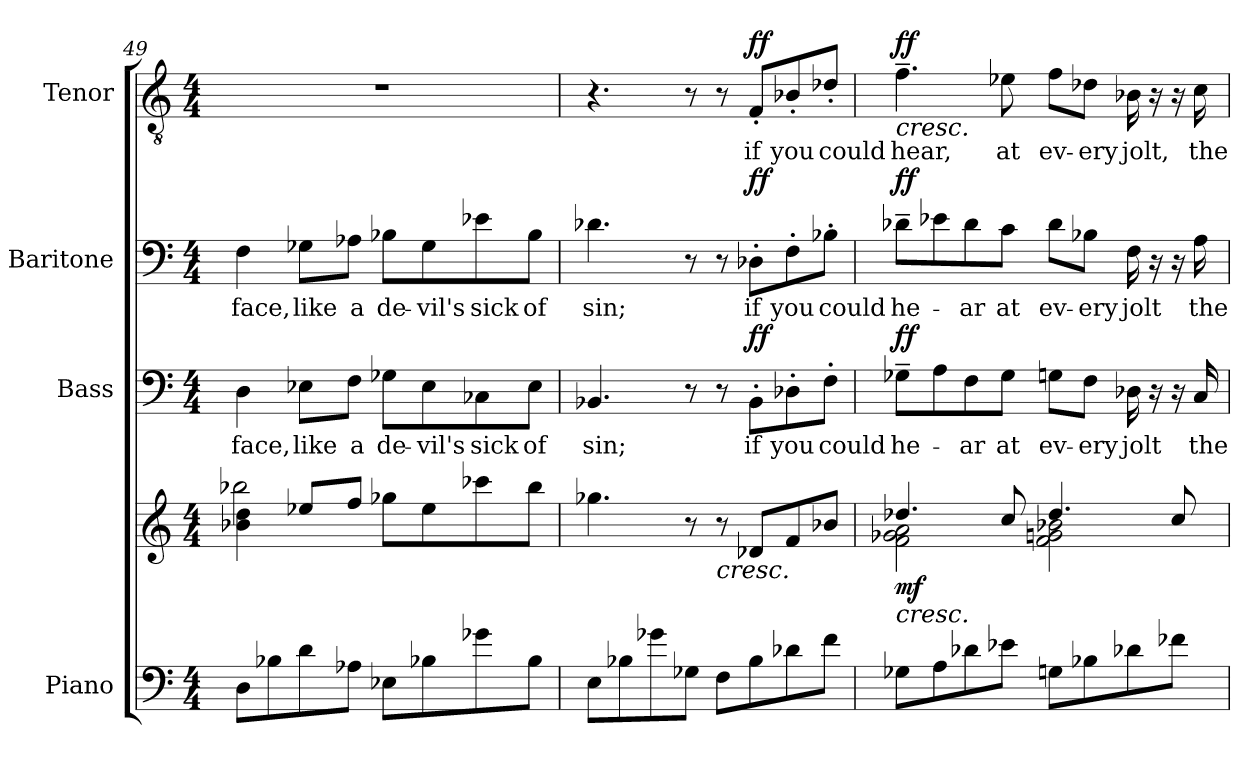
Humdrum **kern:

**kern	**kern	**dynam	**kern	**text	**dynam	**kern	**text	**dynam	**kern	**text	**dynam
*part4	*part4	*part4	*part3	*part3	*part3	*part2	*part2	*part2	*part1	*part1	*part1
*staff5	*staff4	*staff4/5	*staff3	*staff3	*staff3	*staff2	*staff2	*staff2	*staff1	*staff1	*staff1
*I"Piano	*	*	*I"Bass	*	*	*I"Baritone	*	*	*I"Tenor	*	*
*I'Pno.	*	*	*I'B.	*	*	*I'Bar.	*	*	*I'T.	*	*
*clefF4	*clefG2	*	*clefF4	*	*	*clefF4	*	*	*clefGv2	*	*
*k[]	*k[]	*	*k[]	*	*	*k[]	*	*	*k[]	*	*
*M4/4	*M4/4	*	*M4/4	*	*	*M4/4	*	*	*M4/4	*	*
=49	=49	=49	=49	=49	=49	=49	=49	=49	=49	=49	=49
*	*^	*	*	*	*	*	*	*	*	*	*
!	!	!	!	!	!LO:LY:b	!	!	!LO:LY:b	!	!	!	!
8D\L	4b-X\ 4dd\	2bb-X\	.	4D\	face,	.	4F\	face,	.	1r	.	.
8B-X\	.	.	.	.	.	.	.	.	.	.	.	.
!	!	!	!	!	!LO:LY:b	!	!	!LO:LY:b	!	!	!	!
8d\	8ee-X/L	.	.	8E-X\L	like	.	8G-X\L	like	.	.	.	.
!	!	!	!	!	!LO:LY:b	!	!	!LO:LY:b	!	!	!	!
8A-X\J	8ff/J	.	.	8F\J	a	.	8A-X\J	a	.	.	.	.
!	!	!	!	!	!LO:LY:b	!	!	!LO:LY:b	!	!	!	!
8E-X\L	8gg-X\L	2ryy	.	8G-X\L	de-	.	8B-X\L	de-	.	.	.	.
!	!	!	!	!	!LO:LY:b	!	!	!LO:LY:b	!	!	!	!
8B-X\	8ee-\	.	.	8E-\	-vil's	.	8G-\	-vil's	.	.	.	.
!	!	!	!	!	!LO:LY:b	!	!	!LO:LY:b	!	!	!	!
8g-X\	8ccc-X\	.	.	8C-X\	sick	.	8e-X\	sick	.	.	.	.
!	!	!	!	!	!LO:LY:b	!	!	!LO:LY:b	!	!	!	!
8B-\J	8bb-\J	.	.	8E-\J	of	.	8B-\J	of	.	.	.	.
*	*v	*v	*	*	*	*	*	*	*	*	*	*
!!LO:PB:g=z
=50	=50	=50	=50	=50	=50	=50	=50	=50	=50	=50	=50
!	!	!	!	!LO:LY:b	!	!	!LO:LY:b	!	!	!	!
8E\L	4.gg-X\	.	4.BB-X/	sin;	.	4.d-X\	sin;	.	4.r	.	.
8B-X\	.	.	.	.	.	.	.	.	.	.	.
8g-X\	.	.	.	.	.	.	.	.	.	.	.
8G-X\J	8r	.	8r	.	.	8r	.	.	8r	.	.
!	!LO:TX:b:i:t=cresc.	!	!	!	!	!	!	!	!	!	!
8F\L	8r	.	8r	.	.	8r	.	.	8r	.	.
!	!	!	!	!LO:LY:b	!LO:DY:b	!	!LO:LY:b	!LO:DY:b	!	!LO:LY:b	!LO:DY:b
8B-\	8d-X/L	.	8BB-'\L	if	ff	8D-X'\L	if	ff	8F'/L	if	ff
!	!	!	!	!LO:LY:b	!	!	!LO:LY:b	!	!	!LO:LY:b	!
8d-X\	8f/	.	8D-X'\	you	.	8F'\	you	.	8B-X'/	you	.
!	!	!	!	!LO:LY:b	!	!	!LO:LY:b	!	!	!LO:LY:b	!
8f\J	8b-X/J	.	8F'\J	could	.	8B-X'\J	could	.	8d-X'/J	could	.
=51	=51	=51	=51	=51	=51	=51	=51	=51	=51	=51	=51
*	*^	*	*	*	*	*	*	*	*	*	*
!	!	!	!	!	!	!	!	!	!	!LO:TX:b:i:t=cresc.	!	!
!	!LO:TX:b:i:t=cresc.	!	!	!	!	!	!	!	!	!	!	!
!	!	!	!LO:DY:b	!	!LO:LY:b	!LO:DY:b	!	!LO:LY:b	!LO:DY:b	!	!LO:LY:b	!LO:DY:b
8G-X\L	4.dd-X/	2f\ 2g-X\ 2a\	mf	8G-X~\L	he-	ff	8d-X~\L	he-	ff	4.f~\	hear,	ff
8A\	.	.	.	8A\	.	.	8e-X\	.	.	.	.	.
!	!	!	!	!	!LO:LY:b	!	!	!LO:LY:b	!	!	!	!
8d-X\	.	.	.	8F\	-ar	.	8d-\	-ar	.	.	.	.
!	!	!	!	!	!LO:LY:b	!	!	!LO:LY:b	!	!	!LO:LY:b	!
8e-X\J	8cc/	.	.	8G-\J	at	.	8c\J	at	.	8e-X\	at	.
!	!	!	!	!	!LO:LY:b	!	!	!LO:LY:b	!	!	!LO:LY:b	!
8Gn\L	4.dd-/	2f\ 2gn\ 2b-X\	.	8Gn\L	ev-	.	8d-\L	ev-	.	8f\L	ev-	.
!	!	!	!	!	!LO:LY:b	!	!	!LO:LY:b	!	!	!LO:LY:b	!
8B-X\	.	.	.	8F\J	-ery	.	8B-X\J	-ery	.	8d-X\J	-ery	.
!	!	!	!	!	!LO:LY:b	!	!	!LO:LY:b	!	!	!LO:LY:b	!
8d-X\	.	.	.	16D-X\	jolt	.	16F\	jolt	.	16B-X\	jolt,	.
.	.	.	.	16r	.	.	16r	.	.	16r	.	.
8f-X\J	8cc/	.	.	16r	.	.	16r	.	.	16r	.	.
!	!	!	!	!	!LO:LY:b	!	!	!LO:LY:b	!	!	!LO:LY:b	!
.	.	.	.	16C/	the	.	16A\	the	.	16c\	the	.
*	*v	*v	*	*	*	*	*	*	*	*	*	*
=	=	=	=	=	=	=	=	=	=	=	=
*-	*-	*-	*-	*-	*-	*-	*-	*-	*-	*-	*-
